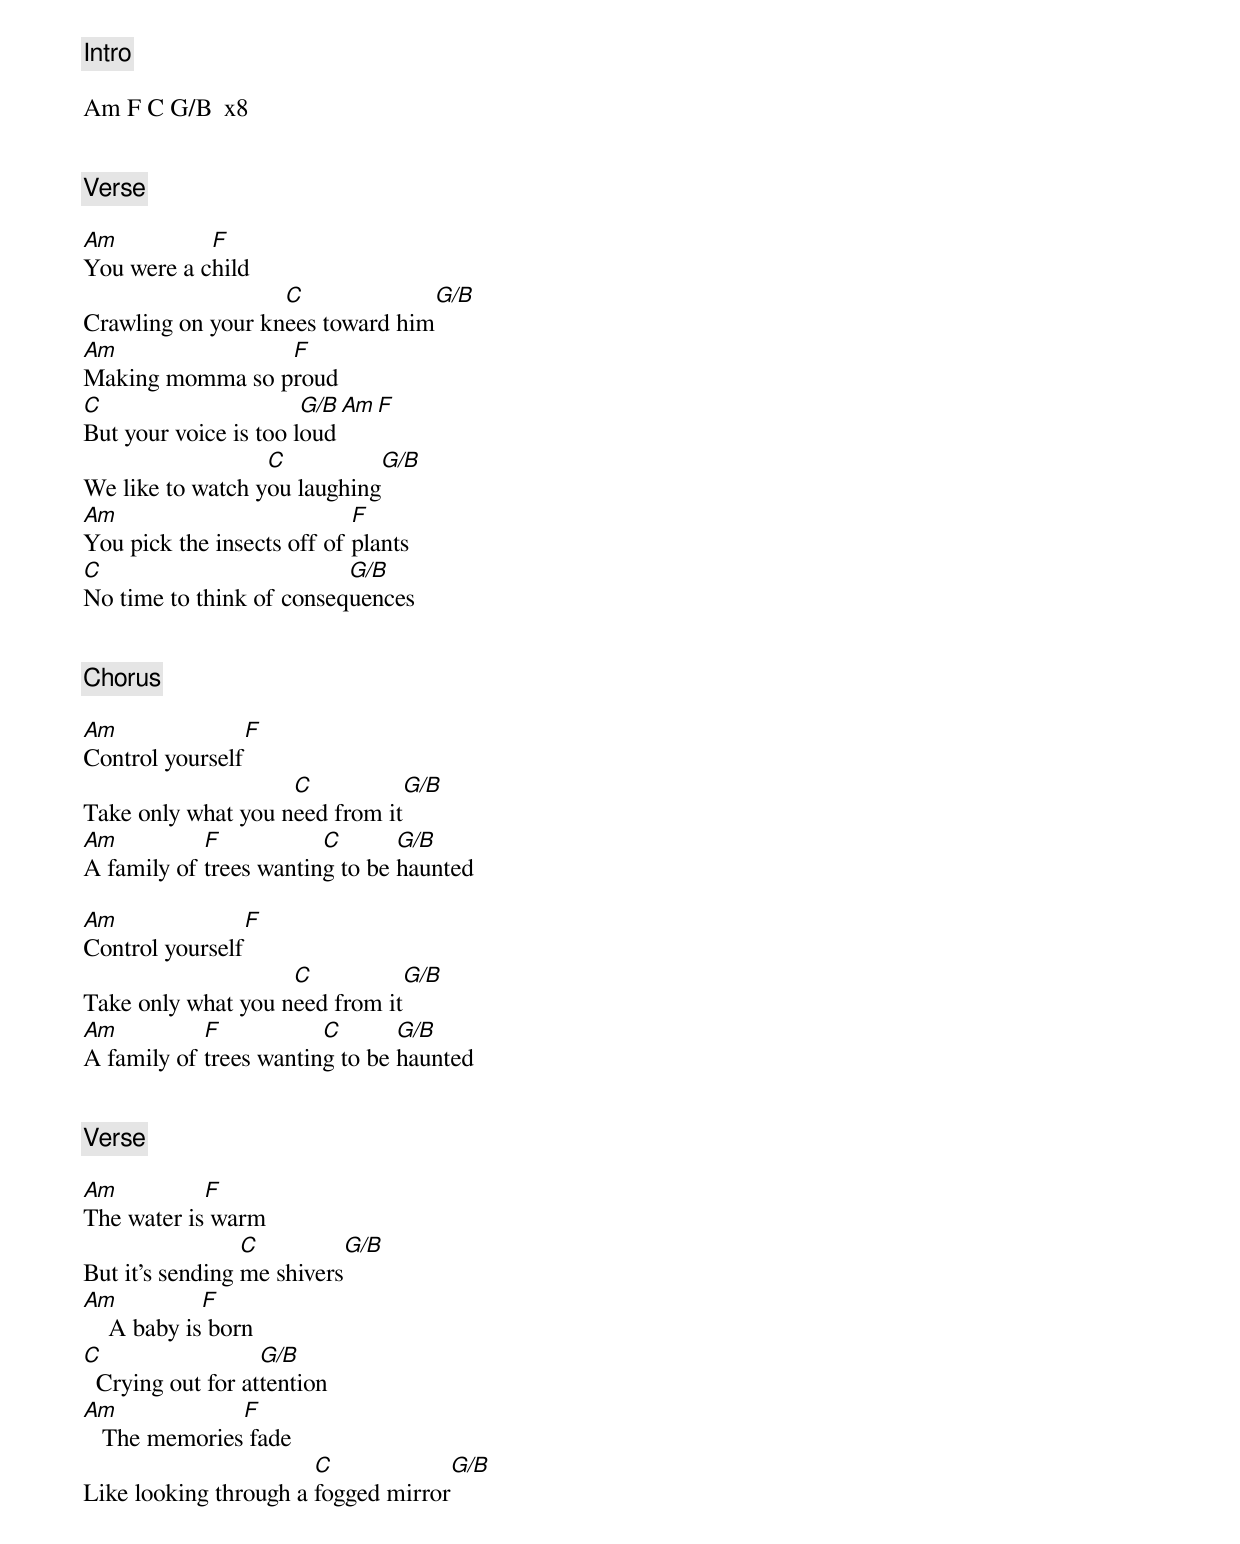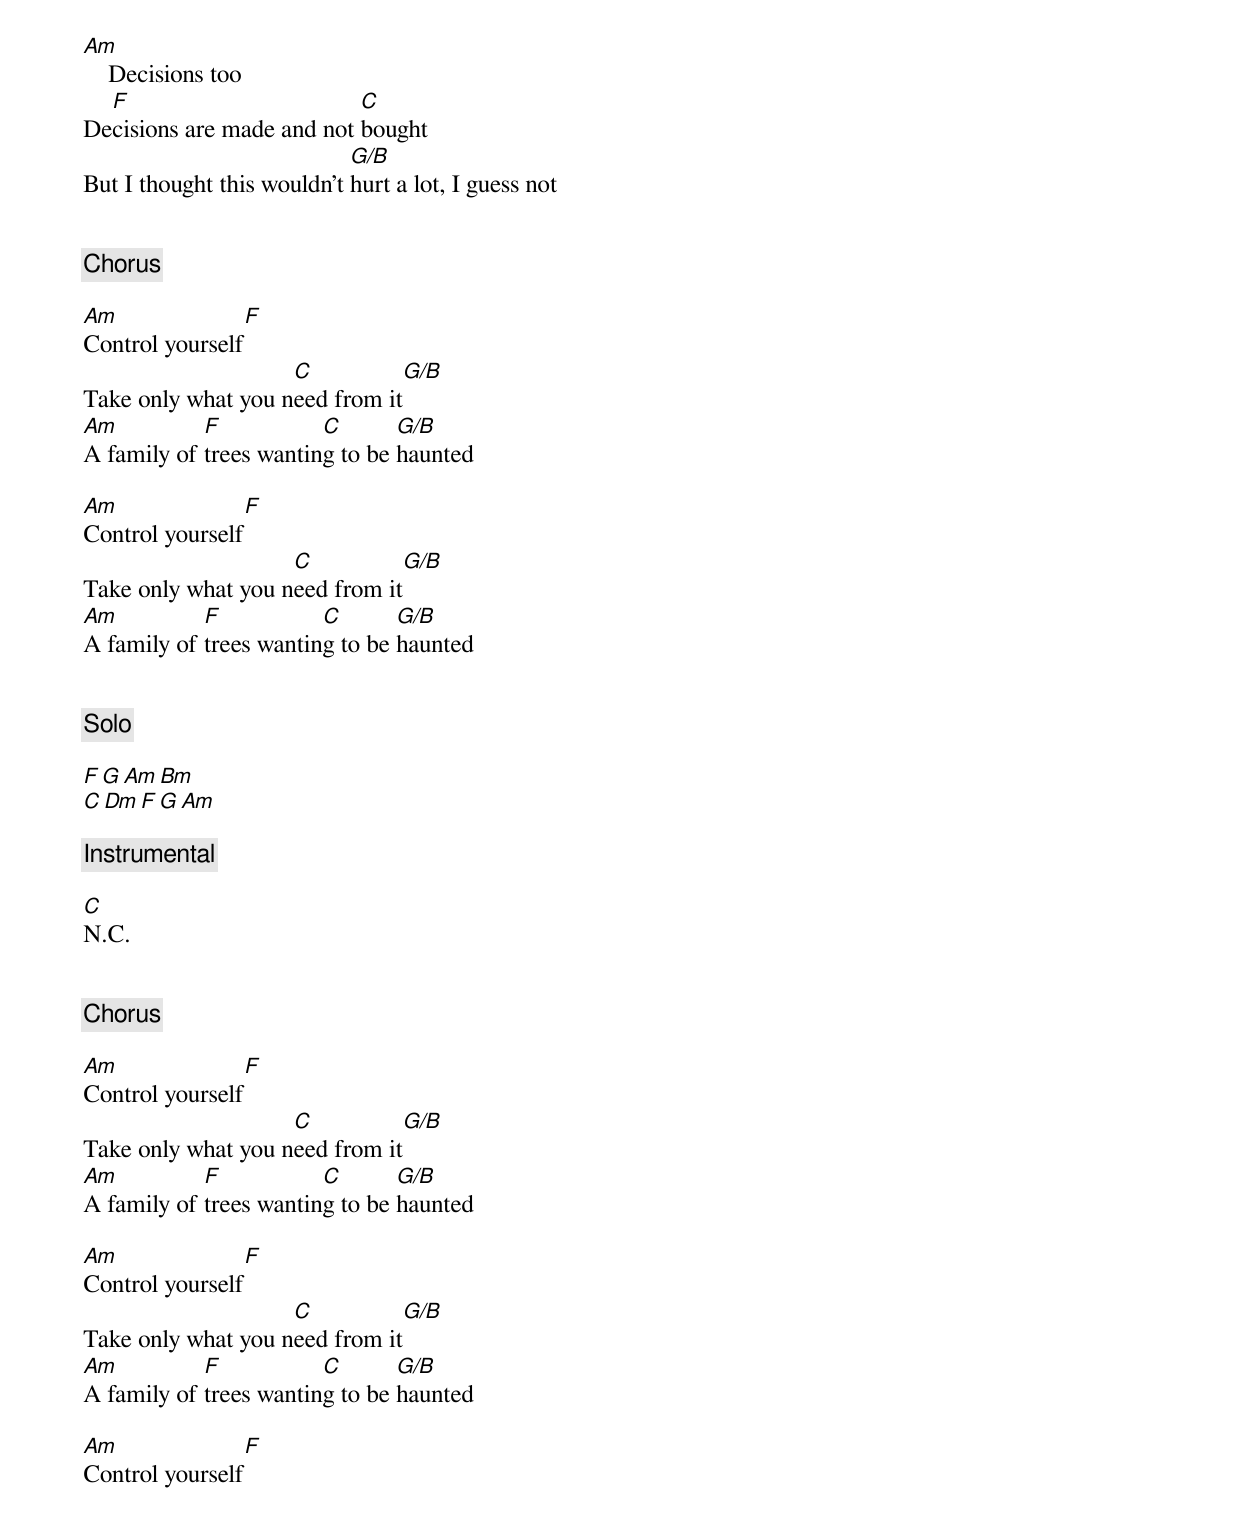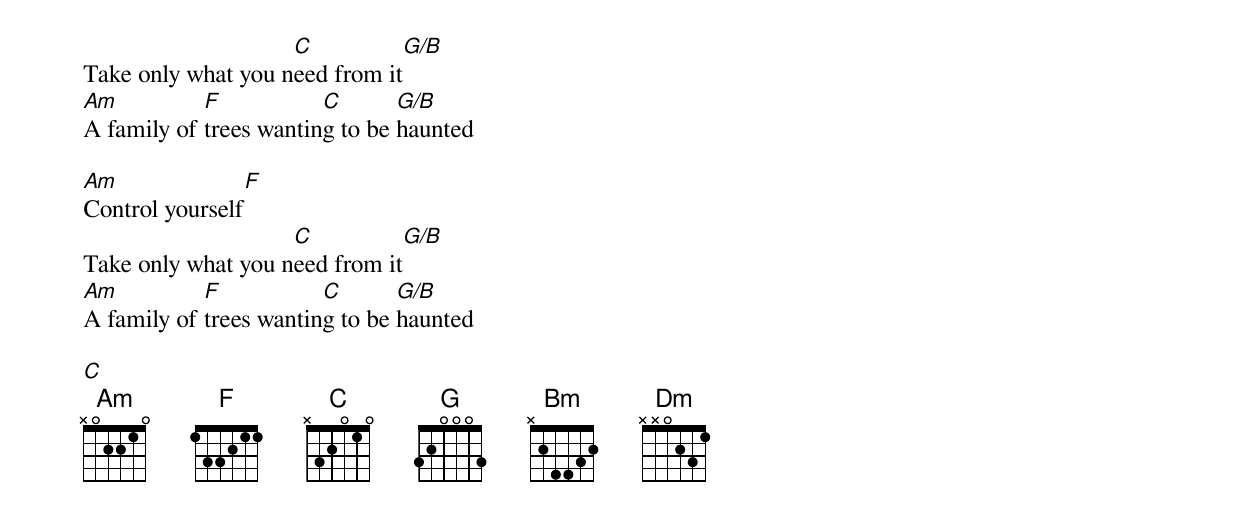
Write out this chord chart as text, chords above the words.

[Intro]

Am F C G/B  x8


[Verse]

Am          F
You were a child
                   C                G/B
Crawling on your knees toward him
Am               F
Making momma so proud
C                      G/B        Am   F
But your voice is too loud
                  C           G/B
We like to watch you laughing
Am                          F
You pick the insects off of plants
C                         G/B
No time to think of consequences


[Chorus]

Am                F
Control yourself
                    C             G/B
Take only what you need from it
Am          F           C       G/B
A family of trees wanting to be haunted

Am                F
Control yourself
                    C             G/B
Take only what you need from it
Am          F           C       G/B
A family of trees wanting to be haunted


[Verse]

Am          F
The water is warm
                 C             G/B
But it's sending me shivers
Am           F
    A baby is born
C                  G/B
  Crying out for attention
Am             F
   The memories fade
                       C                G/B
Like looking through a fogged mirror
Am
    Decisions too
  F                        C
Decisions are made and not bought
                            G/B
But I thought this wouldn't hurt a lot, I guess not


[Chorus]

Am                F
Control yourself
                    C             G/B
Take only what you need from it
Am          F           C       G/B
A family of trees wanting to be haunted

Am                F
Control yourself
                    C             G/B
Take only what you need from it
Am          F           C       G/B
A family of trees wanting to be haunted


[Solo]

F  G   Am  Bm
C  Dm  F    G Am

[Instrumental]

C
N.C.


[Chorus]

Am                F
Control yourself
                    C             G/B
Take only what you need from it
Am          F           C       G/B
A family of trees wanting to be haunted

Am                F
Control yourself
                    C             G/B
Take only what you need from it
Am          F           C       G/B
A family of trees wanting to be haunted

Am                F
Control yourself
                    C             G/B
Take only what you need from it
Am          F           C       G/B
A family of trees wanting to be haunted

Am                F
Control yourself
                    C             G/B
Take only what you need from it
Am          F           C       G/B
A family of trees wanting to be haunted

C
